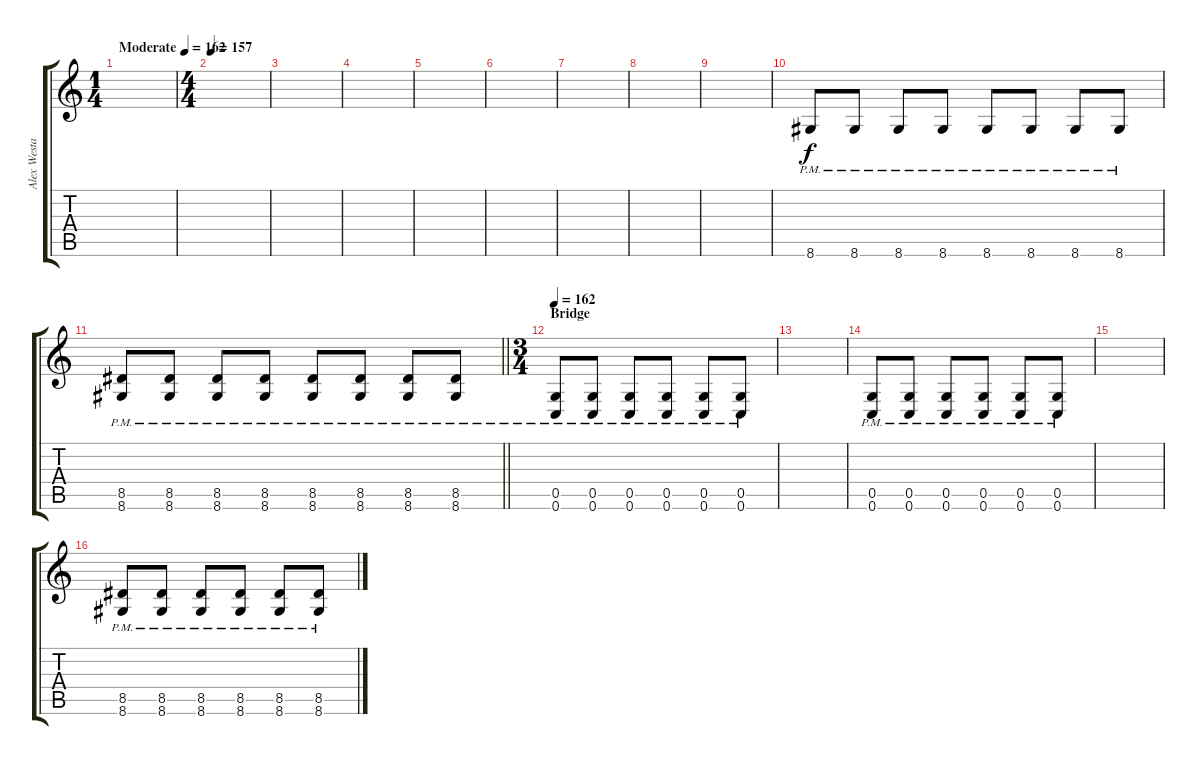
\track ("Alex Westaway" "Alex Westa") {instrument distortionguitar}
\staff {score tabs}
\tuning (D4 A3 F3 C3 G2 C2) {hide}
\ts (1 4)
\tempo (162 "Moderate")
\clef g2
\ks c
|
\ts (4 4)
\tempo 157
|
|
|
|
|
|
|
|
8.6{pm}.8 8.6{pm}.8 8.6{pm}.8 8.6{pm}.8 8.6{pm}.8 8.6{pm}.8 8.6{pm}.8 8.6{pm}.8 |
\barLineRight lightlight
(8.5{pm} 8.6{pm}).8 (8.5{pm} 8.6{pm}).8 (8.5{pm} 8.6{pm}).8 (8.5{pm} 8.6{pm}).8 (8.5{pm} 8.6{pm}).8 (8.5{pm} 8.6{pm}).8 (8.5{pm} 8.6{pm}).8 (8.5{pm} 8.6{pm}).8 |
\ts (3 4)
\section ("" "Bridge")
\tempo 162
(0.5{pm} 0.6{pm}).8 (0.5{pm} 0.6{pm}).8 (0.5{pm} 0.6{pm}).8 (0.5{pm} 0.6{pm}).8 (0.5{pm} 0.6{pm}).8 (0.5{pm} 0.6{pm}).8 |
|
(0.5{pm} 0.6{pm}).8 (0.5{pm} 0.6{pm}).8 (0.5{pm} 0.6{pm}).8 (0.5{pm} 0.6{pm}).8 (0.5{pm} 0.6{pm}).8 (0.5{pm} 0.6{pm}).8 |
|
(8.5{pm} 8.6{pm}).8 (8.5{pm} 8.6{pm}).8 (8.5{pm} 8.6{pm}).8 (8.5{pm} 8.6{pm}).8 (8.5{pm} 8.6{pm}).8 (8.5{pm} 8.6).8
